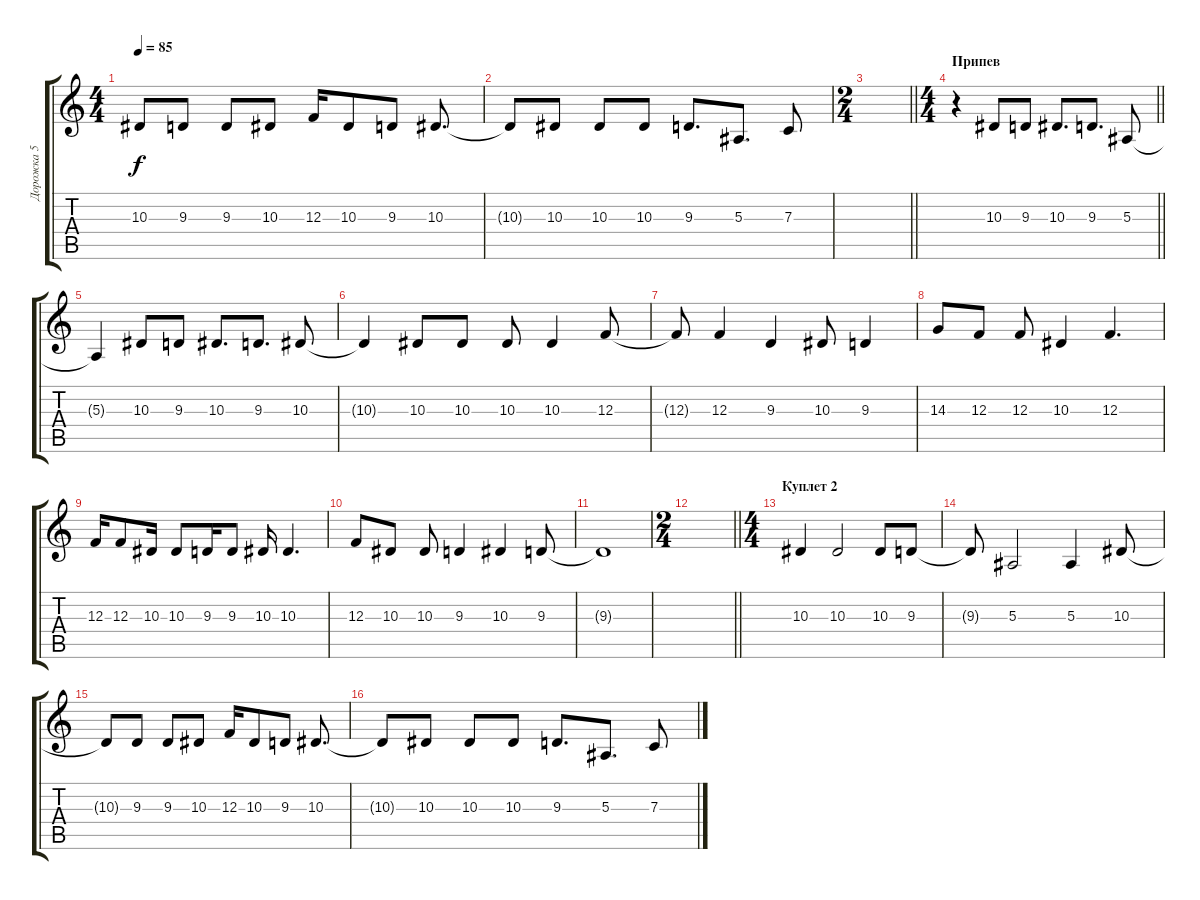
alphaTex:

\track ("Дорожка 5" "Дорожка 5") {instrument electricgrandpiano}
\staff {score tabs}
\tuning (D4 A3 F3 C3 G2 C2) {hide}
\ts (4 4)
\tempo 85
\clef g2
\ks c
10.3{t}.8{dy f} 9.3.8 9.3.8 10.3.8 12.3.16 10.3.8 9.3.8 10.3.8{d} |
10.3{t}.8 10.3.8 10.3.8 10.3.8 9.3.8{d} 5.3.8{d} 7.3.8 |
\ts (2 4)
\barLineRight lightlight
|
\ts (4 4)
\section ("" "Припев")
\barLineRight lightlight
r.4 10.3.8 9.3.8 10.3.8{d} 9.3.8{d} 5.3.8 |
5.3{t}.4 10.3.8 9.3.8 10.3.8{d} 9.3.8{d} 10.3.8 |
10.3{t}.4 10.3.8 10.3.8 10.3.8 10.3.4 12.3.8 |
12.3{t}.8 12.3.4 9.3.4 10.3.8 9.3.4 |
14.3.8 12.3.8 12.3.8 10.3.4 12.3.4{d} |
12.3.16 12.3.8 10.3.16 10.3.8 9.3.16 9.3.8 10.3.16 10.3.4{d} |
12.3.8 10.3.8 10.3.8 9.3.4 10.3.4 9.3.8 |
9.3{t}.1 |
\ts (2 4)
\barLineRight lightlight
|
\ts (4 4)
\section ("" "Куплет 2")
10.3.4 10.3.2 10.3.8 9.3.8 |
9.3{t}.8 5.3.2 5.3.4 10.3.8 |
10.3{t}.8 9.3.8 9.3.8 10.3.8 12.3.16 10.3.8 9.3.8 10.3.8{d} |
10.3{t}.8 10.3.8 10.3.8 10.3.8 9.3.8{d} 5.3.8{d} 7.3.8
